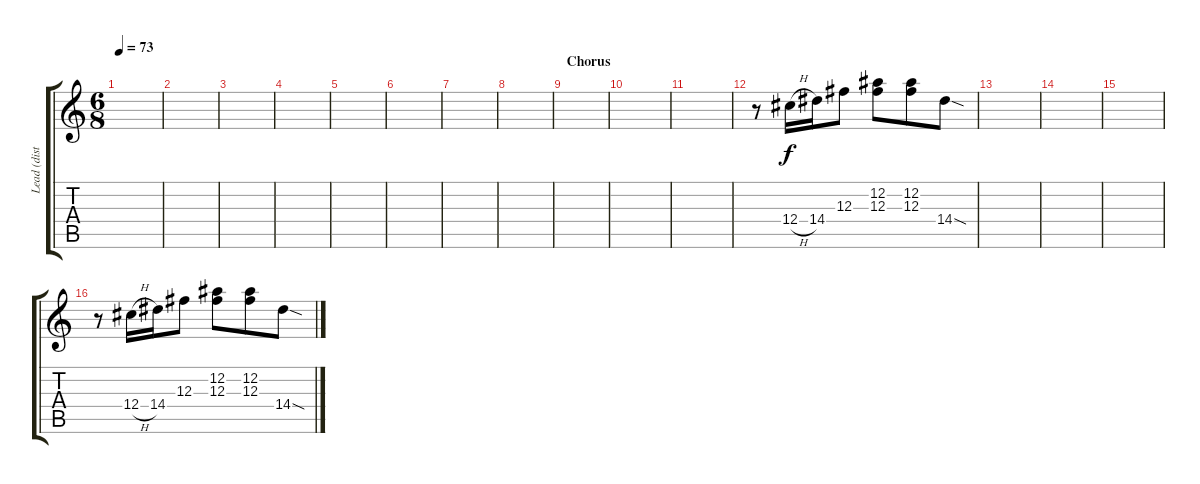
\track ("Lead (dist)" "Lead (dist") {instrument overdrivenguitar}
\staff {score tabs}
\tuning (Eb4 Bb3 Gb3 Db3 Ab2 Eb2) {hide}
\ts (6 8)
\tempo 73
\clef g2
\ks c
|
|
|
|
|
|
|
|
\section ("" "Chorus")
|
|
|
r.8 12.4{h}.16 14.4.16 12.3.8 (12.2 12.3).8 (12.2 12.3).8 14.4{sod}.8 |
|
|
|
r.8 12.4{h}.16 14.4.16 12.3.8 (12.2 12.3).8 (12.2 12.3).8 14.4{sod}.8
